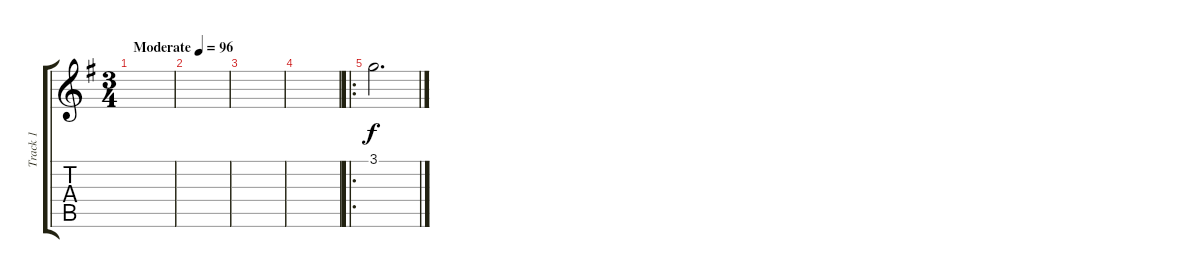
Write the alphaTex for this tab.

\track ("Track 1" "Track 1") {instrument acousticguitarsteel}
\staff {score tabs}
\tuning (E4 B3 G3 D3 A2 E2) {hide}
\ts (3 4)
\tempo (96 "Moderate")
\clef g2
\ks eminor
|
|
|
|
\ro
3.1.2{d}
